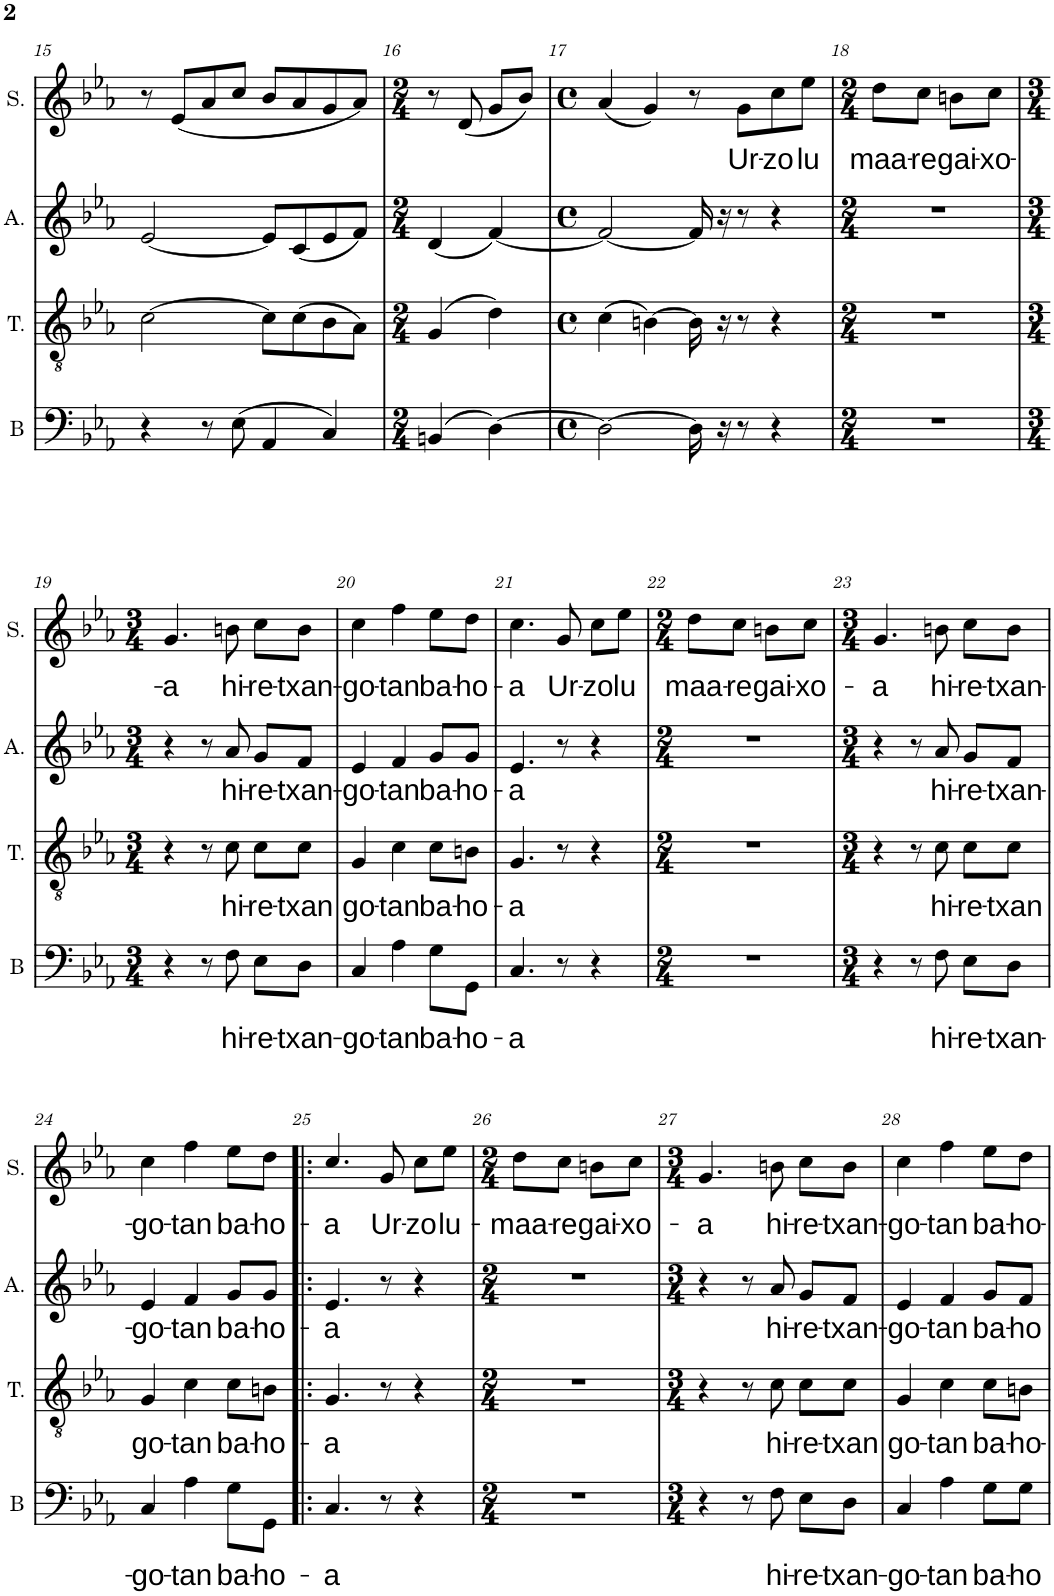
**kern	**text	**kern	**text	**kern	**text	**kern	**text
*part4	*part4	*part3	*part3	*part2	*part2	*part1	*part1
*staff4	*staff4	*staff3	*staff3	*staff2	*staff2	*staff1	*staff1
*I"Basse	*	*I"Ténor	*	*I"Alto	*	*I"Soprano	*
*I'B	*	*I'T.	*	*I'A.	*	*I'S.	*
!!LO:PB:g=z
*clefF4	*	*clefGv2	*	*clefG2	*	*clefG2	*
*k[b-e-a-]	*	*k[b-e-a-]	*	*k[b-e-a-]	*	*k[b-e-a-]	*
*E-:	*	*E-:	*	*E-:	*	*E-:	*
*M4/4	*	*M4/4	*	*M4/4	*	*M4/4	*
*met(c)	*	*met(c)	*	*met(c)	*	*met(c)	*
=15	=15	=15	=15	=15	=15	=15	=15
4r	.	[2c\	.	[2e-/	.	8r	.
.	.	.	.	.	.	(8e-/L	.
8r	.	.	.	.	.	8a-/	.
(8E-\	.	.	.	.	.	8cc/J	.
4AA-/	.	8c\L]	.	8e-/L]	.	8b-/L	.
.	.	(8c\	.	(8c/	.	8a-/	.
4C/)	.	8B-\	.	8e-/	.	8g/	.
.	.	8A-\J)	.	8f/J)	.	8a-/J)	.
=16	=16	=16	=16	=16	=16	=16	=16
*M2/4	*	*M2/4	*	*M2/4	*	*M2/4	*
(4BBn/	.	(4G/	.	(4d/	.	8r	.
.	.	.	.	.	.	(8d/	.
[4D\)	.	4d\)	.	[4f/)	.	8g/L	.
.	.	.	.	.	.	8b-/J)	.
=17	=17	=17	=17	=17	=17	=17	=17
*M4/4	*	*M4/4	*	*M4/4	*	*M4/4	*
*met(c)	*	*met(c)	*	*met(c)	*	*met(c)	*
2D\_	.	(4c\	.	2f/_	.	(4a-/	.
.	.	[4Bn\)	.	.	.	4g/)	.
16D\]	.	16B\]	.	16f/]	.	8r	.
16r	.	16r	.	16r	.	.	.
!	!	!	!	!	!	!	!LO:LY:b
8r	.	8r	.	8r	.	8g\L	Ur-
!	!	!	!	!	!	!	!LO:LY:b
4r	.	4r	.	4r	.	8cc\	-zo
!	!	!	!	!	!	!	!LO:LY:b
.	.	.	.	.	.	8ee-\J	lu
=18	=18	=18	=18	=18	=18	=18	=18
*M2/4	*	*M2/4	*	*M2/4	*	*M2/4	*
!	!	!	!	!	!	!	!LO:LY:b
2r	.	2r	.	2r	.	8dd\L	-maa-
!	!	!	!	!	!	!	!LO:LY:b
.	.	.	.	.	.	8cc\J	-re
!	!	!	!	!	!	!	!LO:LY:b
.	.	.	.	.	.	8bn\L	gai-
!	!	!	!	!	!	!	!LO:LY:b
.	.	.	.	.	.	8cc\J	-xo-
!!LO:LB:g=z
=19	=19	=19	=19	=19	=19	=19	=19
*M3/4	*	*M3/4	*	*M3/4	*	*M3/4	*
!	!	!	!	!	!	!	!LO:LY:b
4r	.	4r	.	4r	.	4.g/	-a
8r	.	8r	.	8r	.	.	.
!	!LO:LY:b	!	!LO:LY:b	!	!LO:LY:b	!	!LO:LY:b
8F\	hi-	8c\	hi-	8a-/	hi-	8bn\	hi-
!	!LO:LY:b	!	!LO:LY:b	!	!LO:LY:b	!	!LO:LY:b
8E-\L	-re-	8c\L	-re-	8g/L	-re-	8cc\L	-re-
!	!LO:LY:b	!	!LO:LY:b	!	!LO:LY:b	!	!LO:LY:b
8D\J	-txan-	8c\J	-txan	8f/J	-txan-	8b\J	-txan-
=20	=20	=20	=20	=20	=20	=20	=20
!	!LO:LY:b	!	!LO:LY:b	!	!LO:LY:b	!	!LO:LY:b
4C/	-go-	4G/	-go-	4e-/	-go-	4cc\	-go-
!	!LO:LY:b	!	!LO:LY:b	!	!LO:LY:b	!	!LO:LY:b
4A-\	-tan	4c\	-tan	4f/	-tan	4ff\	-tan
!	!LO:LY:b	!	!LO:LY:b	!	!LO:LY:b	!	!LO:LY:b
8G\L	ba-	8c\L	ba-	8g/L	ba-	8ee-\L	ba-
!	!LO:LY:b	!	!LO:LY:b	!	!LO:LY:b	!	!LO:LY:b
8GG\J	-ho-	8Bn\J	-ho-	8g/J	-ho-	8dd\J	-ho-
=21	=21	=21	=21	=21	=21	=21	=21
!	!LO:LY:b	!	!LO:LY:b	!	!LO:LY:b	!	!LO:LY:b
4.C/	-a	4.G/	-a	4.e-/	-a	4.cc\	-a
!	!	!	!	!	!	!	!LO:LY:b
8r	.	8r	.	8r	.	8g/	Ur-
!	!	!	!	!	!	!	!LO:LY:b
4r	.	4r	.	4r	.	8cc\L	-zo
!	!	!	!	!	!	!	!LO:LY:b
.	.	.	.	.	.	8ee-\J	lu
=22	=22	=22	=22	=22	=22	=22	=22
*M2/4	*	*M2/4	*	*M2/4	*	*M2/4	*
!	!	!	!	!	!	!	!LO:LY:b
2r	.	2r	.	2r	.	8dd\L	-maa-
!	!	!	!	!	!	!	!LO:LY:b
.	.	.	.	.	.	8cc\J	-re
!	!	!	!	!	!	!	!LO:LY:b
.	.	.	.	.	.	8bn\L	gai-
!	!	!	!	!	!	!	!LO:LY:b
.	.	.	.	.	.	8cc\J	-xo-
=23	=23	=23	=23	=23	=23	=23	=23
*M3/4	*	*M3/4	*	*M3/4	*	*M3/4	*
!	!	!	!	!	!	!	!LO:LY:b
4r	.	4r	.	4r	.	4.g/	-a
8r	.	8r	.	8r	.	.	.
!	!LO:LY:b	!	!LO:LY:b	!	!LO:LY:b	!	!LO:LY:b
8F\	hi-	8c\	hi-	8a-/	hi-	8bn\	hi-
!	!LO:LY:b	!	!LO:LY:b	!	!LO:LY:b	!	!LO:LY:b
8E-\L	-re-	8c\L	-re-	8g/L	-re-	8cc\L	-re-
!	!LO:LY:b	!	!LO:LY:b	!	!LO:LY:b	!	!LO:LY:b
8D\J	-txan-	8c\J	-txan	8f/J	-txan-	8b\J	-txan-
!!LO:LB:g=z
=24	=24	=24	=24	=24	=24	=24	=24
!	!LO:LY:b	!	!LO:LY:b	!	!LO:LY:b	!	!LO:LY:b
4C/	-go-	4G/	-go-	4e-/	-go-	4cc\	-go-
!	!LO:LY:b	!	!LO:LY:b	!	!LO:LY:b	!	!LO:LY:b
4A-\	-tan	4c\	-tan	4f/	-tan	4ff\	-tan
!	!LO:LY:b	!	!LO:LY:b	!	!LO:LY:b	!	!LO:LY:b
8G\L	ba-	8c\L	ba-	8g/L	ba-	8ee-\L	ba-
!	!LO:LY:b	!	!LO:LY:b	!	!LO:LY:b	!	!LO:LY:b
8GG\J	-ho-	8Bn\J	-ho-	8g/J	-ho-	8dd\J	-ho-
=25!|:	=25!|:	=25!|:	=25!|:	=25!|:	=25!|:	=25!|:	=25!|:
!	!LO:LY:b	!	!LO:LY:b	!	!LO:LY:b	!	!LO:LY:b
4.C/	-a	4.G/	-a	4.e-/	-a	4.cc/	-a
!	!	!	!	!	!	!	!LO:LY:b
8r	.	8r	.	8r	.	8g/	Ur-
!	!	!	!	!	!	!	!LO:LY:b
4r	.	4r	.	4r	.	8cc\L	-zo
!	!	!	!	!	!	!	!LO:LY:b
.	.	.	.	.	.	8ee-\J	lu-
=26	=26	=26	=26	=26	=26	=26	=26
*M2/4	*	*M2/4	*	*M2/4	*	*M2/4	*
!	!	!	!	!	!	!	!LO:LY:b
2r	.	2r	.	2r	.	8dd\L	-maa-
!	!	!	!	!	!	!	!LO:LY:b
.	.	.	.	.	.	8cc\J	-re
!	!	!	!	!	!	!	!LO:LY:b
.	.	.	.	.	.	8bn\L	gai-
!	!	!	!	!	!	!	!LO:LY:b
.	.	.	.	.	.	8cc\J	-xo-
=27	=27	=27	=27	=27	=27	=27	=27
*M3/4	*	*M3/4	*	*M3/4	*	*M3/4	*
!	!	!	!	!	!	!	!LO:LY:b
4r	.	4r	.	4r	.	4.g/	-a
8r	.	8r	.	8r	.	.	.
!	!LO:LY:b	!	!LO:LY:b	!	!LO:LY:b	!	!LO:LY:b
8F\	hi-	8c\	hi-	8a-/	hi-	8bn\	hi-
!	!LO:LY:b	!	!LO:LY:b	!	!LO:LY:b	!	!LO:LY:b
8E-\L	-re-	8c\L	-re-	8g/L	-re-	8cc\L	-re-
!	!LO:LY:b	!	!LO:LY:b	!	!LO:LY:b	!	!LO:LY:b
8D\J	-txan-	8c\J	-txan	8f/J	-txan-	8b\J	-txan-
=28	=28	=28	=28	=28	=28	=28	=28
!	!LO:LY:b	!	!LO:LY:b	!	!LO:LY:b	!	!LO:LY:b
4C/	-go-	4G/	-go-	4e-/	-go-	4cc\	-go-
!	!LO:LY:b	!	!LO:LY:b	!	!LO:LY:b	!	!LO:LY:b
4A-\	-tan	4c\	-tan	4f/	-tan	4ff\	-tan
!	!LO:LY:b	!	!LO:LY:b	!	!LO:LY:b	!	!LO:LY:b
8G\L	ba-	8c\L	ba-	8g/L	ba-	8ee-\L	ba-
!	!LO:LY:b	!	!LO:LY:b	!	!LO:LY:b	!	!LO:LY:b
8G\J	-ho	8Bn\J	-ho-	8f/J	-ho	8dd\J	-ho-
=	=	=	=	=	=	=	=
*-	*-	*-	*-	*-	*-	*-	*-
